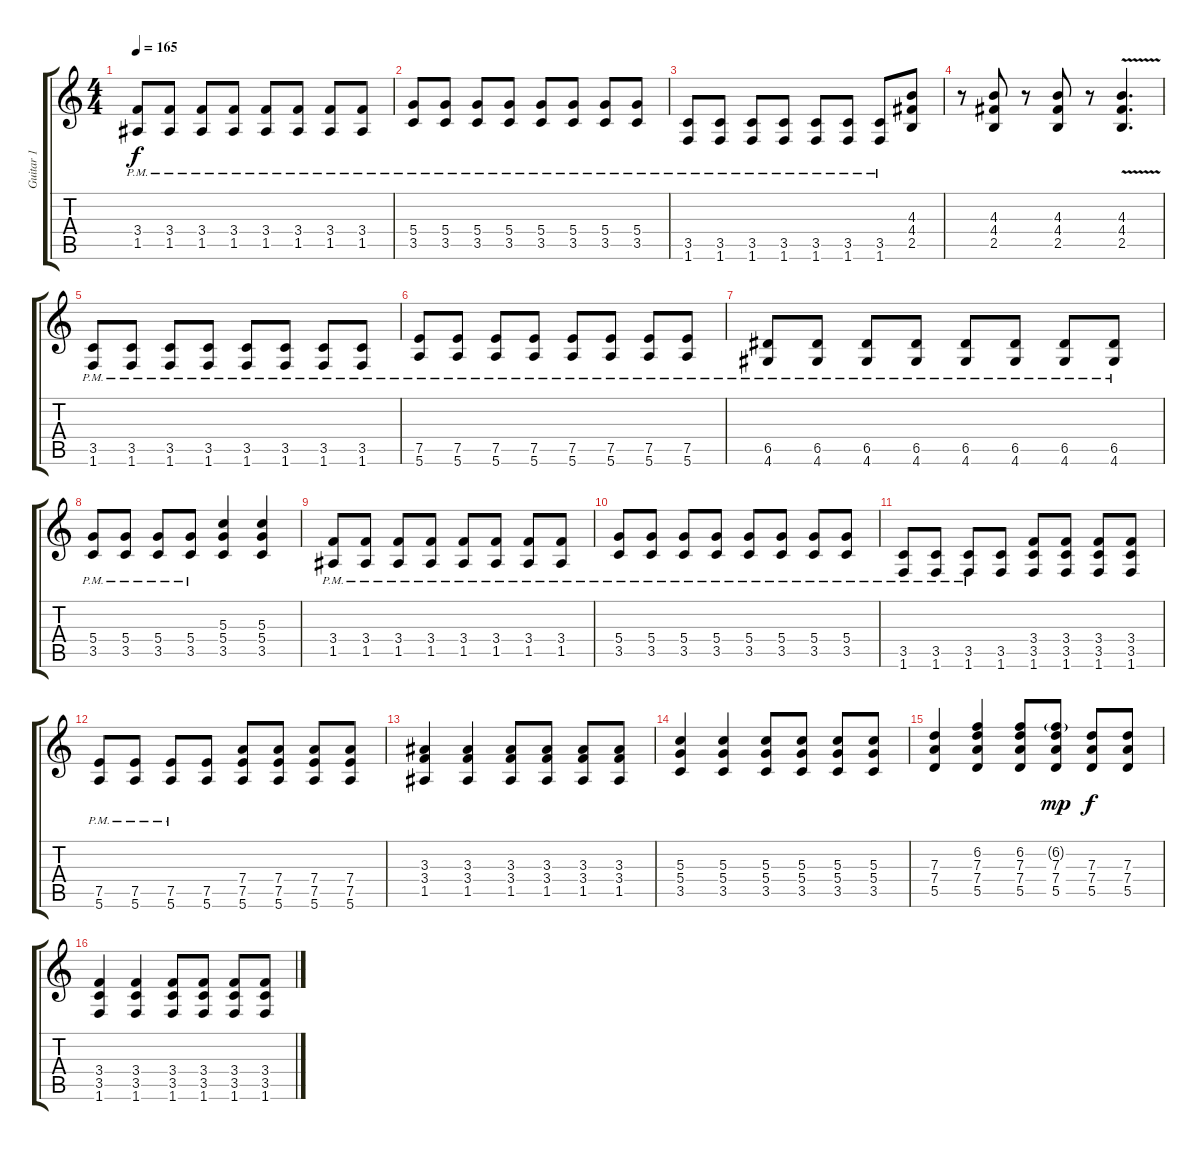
\track ("Guitar 1" "Guitar 1") {instrument distortionguitar}
\staff {score tabs}
\tuning (E4 B3 G3 D3 A2 E2) {hide}
\ts (4 4)
\tempo 165
\clef g2
\ks c
(3.4{pm} 1.5{pm}).8{dy f} (3.4{pm} 1.5{pm}).8 (3.4{pm} 1.5{pm}).8 (3.4{pm} 1.5{pm}).8 (3.4{pm} 1.5{pm}).8 (3.4{pm} 1.5{pm}).8 (3.4{pm} 1.5{pm}).8 (3.4{pm} 1.5{pm}).8 |
(5.4{pm} 3.5{pm}).8 (5.4{pm} 3.5{pm}).8 (5.4{pm} 3.5{pm}).8 (5.4{pm} 3.5{pm}).8 (5.4{pm} 3.5{pm}).8 (5.4{pm} 3.5{pm}).8 (5.4{pm} 3.5{pm}).8 (5.4{pm} 3.5{pm}).8 |
(3.5{pm} 1.6{pm}).8 (3.5{pm} 1.6{pm}).8 (3.5{pm} 1.6{pm}).8 (3.5{pm} 1.6{pm}).8 (3.5{pm} 1.6{pm}).8 (3.5{pm} 1.6{pm}).8 (3.5{pm} 1.6{pm}).8 (4.3 4.4 2.5).8 |
r.8 (4.3 4.4 2.5).8 r.8 (4.3 4.4 2.5).8 r.8 (4.3{v} 4.4{v} 2.5{v}).4{d} |
(3.5{pm} 1.6{pm}).8 (3.5{pm} 1.6{pm}).8 (3.5{pm} 1.6{pm}).8 (3.5{pm} 1.6{pm}).8 (3.5{pm} 1.6{pm}).8 (3.5{pm} 1.6{pm}).8 (3.5{pm} 1.6{pm}).8 (3.5{pm} 1.6{pm}).8 |
(7.5{pm} 5.6{pm}).8 (7.5{pm} 5.6{pm}).8 (7.5{pm} 5.6{pm}).8 (7.5{pm} 5.6{pm}).8 (7.5{pm} 5.6{pm}).8 (7.5{pm} 5.6{pm}).8 (7.5{pm} 5.6{pm}).8 (7.5{pm} 5.6{pm}).8 |
(6.5{pm} 4.6{pm}).8 (6.5{pm} 4.6{pm}).8 (6.5{pm} 4.6{pm}).8 (6.5{pm} 4.6{pm}).8 (6.5{pm} 4.6{pm}).8 (6.5{pm} 4.6{pm}).8 (6.5{pm} 4.6{pm}).8 (6.5{pm} 4.6{pm}).8 |
(5.4{pm} 3.5{pm}).8 (5.4{pm} 3.5{pm}).8 (5.4{pm} 3.5{pm}).8 (5.4{pm} 3.5{pm}).8 (5.3 5.4 3.5).4 (5.3 5.4 3.5).4 |
(3.4{pm} 1.5{pm}).8 (3.4{pm} 1.5{pm}).8 (3.4{pm} 1.5{pm}).8 (3.4{pm} 1.5{pm}).8 (3.4{pm} 1.5{pm}).8 (3.4{pm} 1.5{pm}).8 (3.4{pm} 1.5{pm}).8 (3.4{pm} 1.5{pm}).8 |
(5.4{pm} 3.5{pm}).8 (5.4{pm} 3.5{pm}).8 (5.4{pm} 3.5{pm}).8 (5.4{pm} 3.5{pm}).8 (5.4{pm} 3.5{pm}).8 (5.4{pm} 3.5{pm}).8 (5.4{pm} 3.5{pm}).8 (5.4{pm} 3.5{pm}).8 |
(3.5{pm} 1.6{pm}).8 (3.5{pm} 1.6{pm}).8 (3.5{pm} 1.6{pm}).8 (3.5 1.6).8 (3.4 3.5 1.6).8 (3.4 3.5 1.6).8 (3.4 3.5 1.6).8 (3.4 3.5 1.6).8 |
(7.5{pm} 5.6{pm}).8 (7.5{pm} 5.6{pm}).8 (7.5{pm} 5.6{pm}).8 (7.5 5.6).8 (7.4 7.5 5.6).8 (7.4 7.5 5.6).8 (7.4 7.5 5.6).8 (7.4 7.5 5.6).8 |
(3.3 3.4 1.5).4 (3.3 3.4 1.5).4 (3.3 3.4 1.5).8 (3.3 3.4 1.5).8 (3.3 3.4 1.5).8 (3.3 3.4 1.5).8 |
(5.3 5.4 3.5).4 (5.3 5.4 3.5).4 (5.3 5.4 3.5).8 (5.3 5.4 3.5).8 (5.3 5.4 3.5).8 (5.3 5.4 3.5).8 |
(7.3 7.4 5.5).4 (6.2 7.3 7.4 5.5).4 (6.2 7.3 7.4 5.5).8 (6.2{g} 7.3 7.4 5.5).8{dy mp} (7.3 7.4 5.5).8{dy f} (7.3 7.4 5.5).8 |
(3.4 3.5 1.6).4 (3.4 3.5 1.6).4 (3.4 3.5 1.6).8 (3.4 3.5 1.6).8 (3.4 3.5 1.6).8 (3.4 3.5 1.6).8
